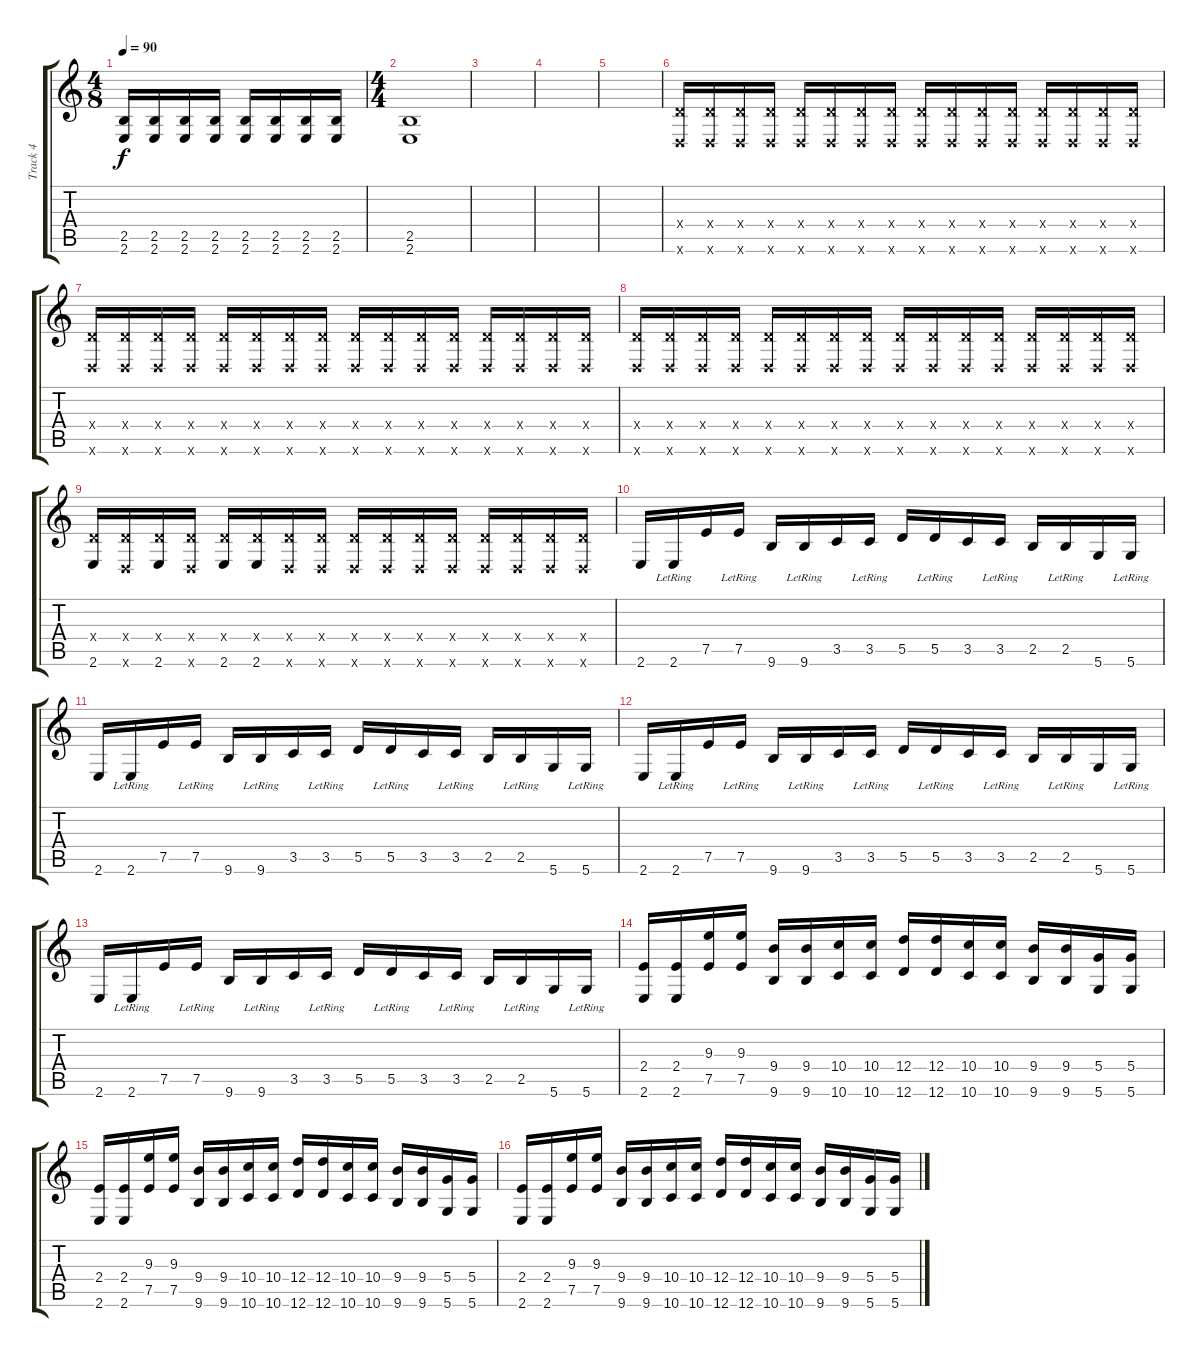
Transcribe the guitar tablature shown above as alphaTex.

\track ("Track 4" "Track 4") {instrument overdrivenguitar}
\staff {score tabs}
\tuning (E4 B3 G3 D3 A2 D2) {hide}
\ts (4 8)
\tempo 90
\clef g2
\ks c
(2.5 2.6).16{dy f instrument electricguitarmuted} (2.5 2.6).16 (2.5 2.6).16 (2.5 2.6).16 (2.5 2.6).16 (2.5 2.6).16 (2.5 2.6).16 (2.5 2.6).16 |
\ts (4 4)
(2.5 2.6).1 |
|
|
|
(0.4{x} 0.6{x}).16 (0.4{x} 0.6{x}).16 (0.4{x} 0.6{x}).16 (0.4{x} 0.6{x}).16 (0.4{x} 0.6{x}).16 (0.4{x} 0.6{x}).16 (0.4{x} 0.6{x}).16 (0.4{x} 0.6{x}).16 (0.4{x} 0.6{x}).16 (0.4{x} 0.6{x}).16 (0.4{x} 0.6{x}).16 (0.4{x} 0.6{x}).16 (0.4{x} 0.6{x}).16 (0.4{x} 0.6{x}).16 (0.4{x} 0.6{x}).16 (0.4{x} 0.6{x}).16 |
(0.4{x} 0.6{x}).16 (0.4{x} 0.6{x}).16 (0.4{x} 0.6{x}).16 (0.4{x} 0.6{x}).16 (0.4{x} 0.6{x}).16 (0.4{x} 0.6{x}).16 (0.4{x} 0.6{x}).16 (0.4{x} 0.6{x}).16 (0.4{x} 0.6{x}).16 (0.4{x} 0.6{x}).16 (0.4{x} 0.6{x}).16 (0.4{x} 0.6{x}).16 (0.4{x} 0.6{x}).16 (0.4{x} 0.6{x}).16 (0.4{x} 0.6{x}).16 (0.4{x} 0.6{x}).16 |
(0.4{x} 0.6{x}).16 (0.4{x} 0.6{x}).16 (0.4{x} 0.6{x}).16 (0.4{x} 0.6{x}).16 (0.4{x} 0.6{x}).16 (0.4{x} 0.6{x}).16 (0.4{x} 0.6{x}).16 (0.4{x} 0.6{x}).16 (0.4{x} 0.6{x}).16 (0.4{x} 0.6{x}).16 (0.4{x} 0.6{x}).16 (0.4{x} 0.6{x}).16 (0.4{x} 0.6{x}).16 (0.4{x} 0.6{x}).16 (0.4{x} 0.6{x}).16 (0.4{x} 0.6{x}).16 |
(0.4{x} 2.6).16 (0.4{x} 0.6{x}).16 (0.4{x} 2.6).16 (0.4{x} 0.6{x}).16 (0.4{x} 2.6).16 (0.4{x} 2.6).16 (0.4{x} 0.6{x}).16 (0.4{x} 0.6{x}).16 (0.4{x} 0.6{x}).16 (0.4{x} 0.6{x}).16 (0.4{x} 0.6{x}).16 (0.4{x} 0.6{x}).16 (0.4{x} 0.6{x}).16 (0.4{x} 0.6{x}).16 (0.4{x} 0.6{x}).16 (0.4{x} 0.6{x}).16 |
2.6.16 2.6{lr}.16 7.5.16 7.5{lr}.16 9.6.16 9.6{lr}.16 3.5.16 3.5{lr}.16 5.5.16 5.5{lr}.16 3.5.16 3.5{lr}.16 2.5.16 2.5{lr}.16 5.6.16 5.6{lr}.16 |
2.6.16 2.6{lr}.16 7.5.16 7.5{lr}.16 9.6.16 9.6{lr}.16 3.5.16 3.5{lr}.16 5.5.16 5.5{lr}.16 3.5.16 3.5{lr}.16 2.5.16 2.5{lr}.16 5.6.16 5.6{lr}.16 |
2.6.16 2.6{lr}.16 7.5.16 7.5{lr}.16 9.6.16 9.6{lr}.16 3.5.16 3.5{lr}.16 5.5.16 5.5{lr}.16 3.5.16 3.5{lr}.16 2.5.16 2.5{lr}.16 5.6.16 5.6{lr}.16 |
2.6.16 2.6{lr}.16 7.5.16 7.5{lr}.16 9.6.16 9.6{lr}.16 3.5.16 3.5{lr}.16 5.5.16 5.5{lr}.16 3.5.16 3.5{lr}.16 2.5.16 2.5{lr}.16 5.6.16 5.6{lr}.16 |
(2.4 2.6).16 (2.4 2.6).16 (9.3 7.5).16 (9.3 7.5).16 (9.4 9.6).16 (9.4 9.6).16 (10.4 10.6).16 (10.4 10.6).16 (12.4 12.6).16 (12.4 12.6).16 (10.4 10.6).16 (10.4 10.6).16 (9.4 9.6).16 (9.4 9.6).16 (5.4 5.6).16 (5.4 5.6).16 |
(2.4 2.6).16 (2.4 2.6).16 (9.3 7.5).16 (9.3 7.5).16 (9.4 9.6).16 (9.4 9.6).16 (10.4 10.6).16 (10.4 10.6).16 (12.4 12.6).16 (12.4 12.6).16 (10.4 10.6).16 (10.4 10.6).16 (9.4 9.6).16 (9.4 9.6).16 (5.4 5.6).16 (5.4 5.6).16 |
(2.4 2.6).16 (2.4 2.6).16 (9.3 7.5).16 (9.3 7.5).16 (9.4 9.6).16 (9.4 9.6).16 (10.4 10.6).16 (10.4 10.6).16 (12.4 12.6).16 (12.4 12.6).16 (10.4 10.6).16 (10.4 10.6).16 (9.4 9.6).16 (9.4 9.6).16 (5.4 5.6).16 (5.4 5.6).16
